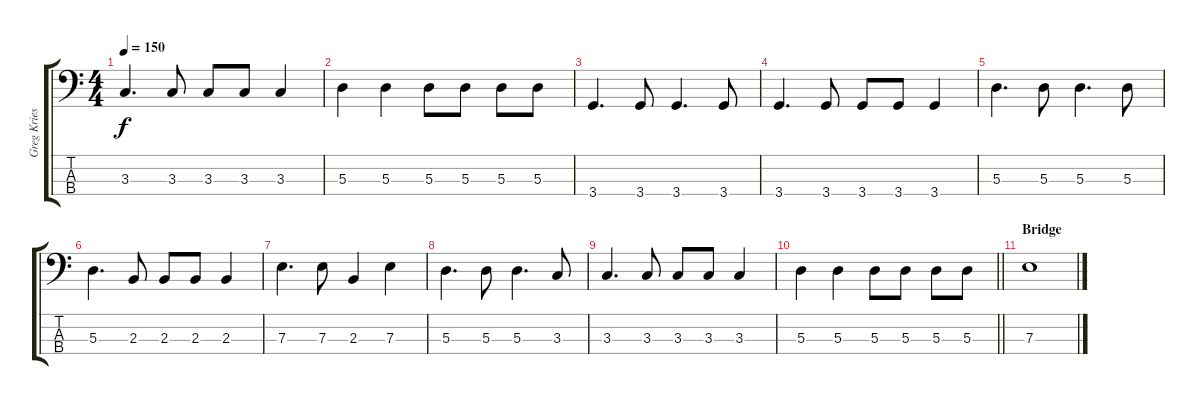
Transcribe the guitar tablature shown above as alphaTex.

\track ("Greg Kriesel - Bass" "Greg Kries") {instrument electricbasspick}
\staff {score tabs}
\tuning (G2 D2 A1 E1) {hide}
\ts (4 4)
\tempo 150
\clef f4
\ks c
3.3.4{d dy f} 3.3.8 3.3.8 3.3.8 3.3.4 |
5.3.4 5.3.4 5.3.8 5.3.8 5.3.8 5.3.8 |
3.4.4{d} 3.4.8 3.4.4{d} 3.4.8 |
3.4.4{d} 3.4.8 3.4.8 3.4.8 3.4.4 |
5.3.4{d} 5.3.8 5.3.4{d} 5.3.8 |
5.3.4{d} 2.3.8 2.3.8 2.3.8 2.3.4 |
7.3.4{d} 7.3.8 2.3.4 7.3.4 |
5.3.4{d} 5.3.8 5.3.4{d} 3.3.8 |
3.3.4{d} 3.3.8 3.3.8 3.3.8 3.3.4 |
\barLineRight lightlight
5.3.4 5.3.4 5.3.8 5.3.8 5.3.8 5.3.8 |
\section ("" "Bridge")
7.3.1
